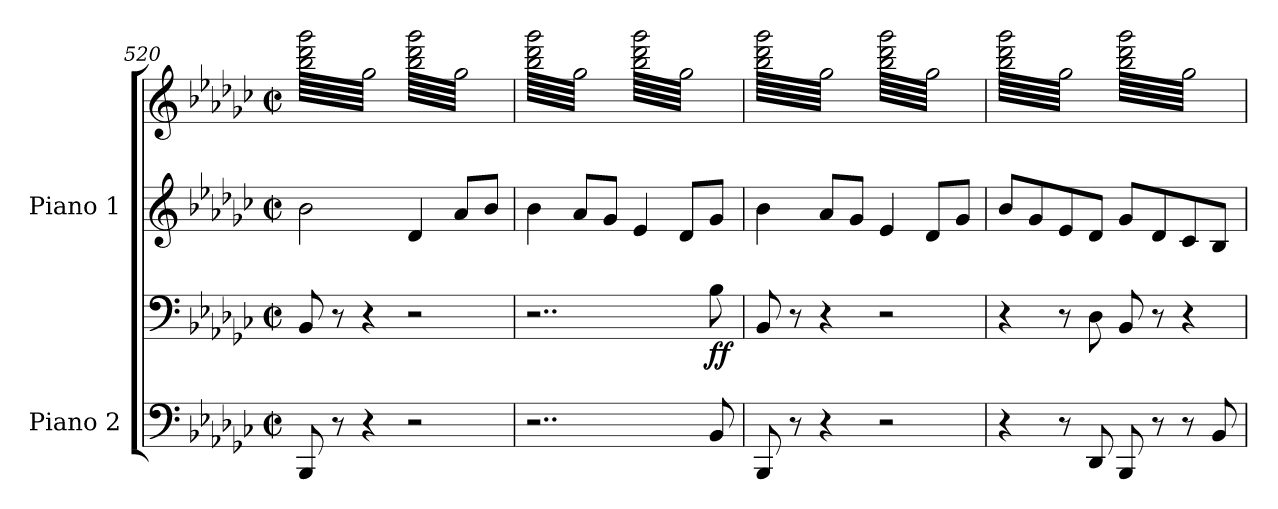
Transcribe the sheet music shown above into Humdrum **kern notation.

**kern	**kern	**dynam	**kern	**kern
*part2	*part2	*part2	*part1	*part1
*staff4	*staff3	*staff3/4	*staff2	*staff1
*I"Piano 2	*	*	*I"Piano 1	*
*I'Pno. 2	*	*	*I'Pno. 1	*
*clefF4	*clefF4	*	*clefG2	*clefG2
*k[b-e-a-d-g-c-]	*k[b-e-a-d-g-c-]	*	*k[b-e-a-d-g-c-]	*k[b-e-a-d-g-c-]
*M2/2	*M2/2	*	*M2/2	*M2/2
*met(c|)	*met(c|)	*	*met(c|)	*met(c|)
=520	=520	=520	=520	=520
*	*	*	*	*tremolo
8BBB-/	8BB-/	.	2b-\	64bb-\ 64ddd-\ 64ggg-\LLLL
.	.	.	.	64gg-\
.	.	.	.	64bb-\ 64ddd-\ 64ggg-\
.	.	.	.	64gg-\
.	.	.	.	64bb-\ 64ddd-\ 64ggg-\
.	.	.	.	64gg-\
.	.	.	.	64bb-\ 64ddd-\ 64ggg-\
.	.	.	.	64gg-\
8r	8r	.	.	64bb-\ 64ddd-\ 64ggg-\
.	.	.	.	64gg-\
.	.	.	.	64bb-\ 64ddd-\ 64ggg-\
.	.	.	.	64gg-\
.	.	.	.	64bb-\ 64ddd-\ 64ggg-\
.	.	.	.	64gg-\
.	.	.	.	64bb-\ 64ddd-\ 64ggg-\
.	.	.	.	64gg-\
4r	4r	.	.	64bb-\ 64ddd-\ 64ggg-\
.	.	.	.	64gg-\
.	.	.	.	64bb-\ 64ddd-\ 64ggg-\
.	.	.	.	64gg-\
.	.	.	.	64bb-\ 64ddd-\ 64ggg-\
.	.	.	.	64gg-\
.	.	.	.	64bb-\ 64ddd-\ 64ggg-\
.	.	.	.	64gg-\
.	.	.	.	64bb-\ 64ddd-\ 64ggg-\
.	.	.	.	64gg-\
.	.	.	.	64bb-\ 64ddd-\ 64ggg-\
.	.	.	.	64gg-\
.	.	.	.	64bb-\ 64ddd-\ 64ggg-\
.	.	.	.	64gg-\
.	.	.	.	64bb-\ 64ddd-\ 64ggg-\
.	.	.	.	64gg-\JJJJ
2r	2r	.	4d-/	64bb-\ 64ddd-\ 64ggg-\LLLL
.	.	.	.	64gg-\
.	.	.	.	64bb-\ 64ddd-\ 64ggg-\
.	.	.	.	64gg-\
.	.	.	.	64bb-\ 64ddd-\ 64ggg-\
.	.	.	.	64gg-\
.	.	.	.	64bb-\ 64ddd-\ 64ggg-\
.	.	.	.	64gg-\
.	.	.	.	64bb-\ 64ddd-\ 64ggg-\
.	.	.	.	64gg-\
.	.	.	.	64bb-\ 64ddd-\ 64ggg-\
.	.	.	.	64gg-\
.	.	.	.	64bb-\ 64ddd-\ 64ggg-\
.	.	.	.	64gg-\
.	.	.	.	64bb-\ 64ddd-\ 64ggg-\
.	.	.	.	64gg-\
.	.	.	8a-/L	64bb-\ 64ddd-\ 64ggg-\
.	.	.	.	64gg-\
.	.	.	.	64bb-\ 64ddd-\ 64ggg-\
.	.	.	.	64gg-\
.	.	.	.	64bb-\ 64ddd-\ 64ggg-\
.	.	.	.	64gg-\
.	.	.	.	64bb-\ 64ddd-\ 64ggg-\
.	.	.	.	64gg-\
.	.	.	8b-/J	64bb-\ 64ddd-\ 64ggg-\
.	.	.	.	64gg-\
.	.	.	.	64bb-\ 64ddd-\ 64ggg-\
.	.	.	.	64gg-\
.	.	.	.	64bb-\ 64ddd-\ 64ggg-\
.	.	.	.	64gg-\
.	.	.	.	64bb-\ 64ddd-\ 64ggg-\
.	.	.	.	64gg-\JJJJ
=521	=521	=521	=521	=521
2..r	2..r	.	4b-\	64bb-\ 64ddd-\ 64ggg-\LLLL
.	.	.	.	64gg-\
.	.	.	.	64bb-\ 64ddd-\ 64ggg-\
.	.	.	.	64gg-\
.	.	.	.	64bb-\ 64ddd-\ 64ggg-\
.	.	.	.	64gg-\
.	.	.	.	64bb-\ 64ddd-\ 64ggg-\
.	.	.	.	64gg-\
.	.	.	.	64bb-\ 64ddd-\ 64ggg-\
.	.	.	.	64gg-\
.	.	.	.	64bb-\ 64ddd-\ 64ggg-\
.	.	.	.	64gg-\
.	.	.	.	64bb-\ 64ddd-\ 64ggg-\
.	.	.	.	64gg-\
.	.	.	.	64bb-\ 64ddd-\ 64ggg-\
.	.	.	.	64gg-\
.	.	.	8a-/L	64bb-\ 64ddd-\ 64ggg-\
.	.	.	.	64gg-\
.	.	.	.	64bb-\ 64ddd-\ 64ggg-\
.	.	.	.	64gg-\
.	.	.	.	64bb-\ 64ddd-\ 64ggg-\
.	.	.	.	64gg-\
.	.	.	.	64bb-\ 64ddd-\ 64ggg-\
.	.	.	.	64gg-\
.	.	.	8g-/J	64bb-\ 64ddd-\ 64ggg-\
.	.	.	.	64gg-\
.	.	.	.	64bb-\ 64ddd-\ 64ggg-\
.	.	.	.	64gg-\
.	.	.	.	64bb-\ 64ddd-\ 64ggg-\
.	.	.	.	64gg-\
.	.	.	.	64bb-\ 64ddd-\ 64ggg-\
.	.	.	.	64gg-\JJJJ
.	.	.	4e-/	64bb-\ 64ddd-\ 64ggg-\LLLL
.	.	.	.	64gg-\
.	.	.	.	64bb-\ 64ddd-\ 64ggg-\
.	.	.	.	64gg-\
.	.	.	.	64bb-\ 64ddd-\ 64ggg-\
.	.	.	.	64gg-\
.	.	.	.	64bb-\ 64ddd-\ 64ggg-\
.	.	.	.	64gg-\
.	.	.	.	64bb-\ 64ddd-\ 64ggg-\
.	.	.	.	64gg-\
.	.	.	.	64bb-\ 64ddd-\ 64ggg-\
.	.	.	.	64gg-\
.	.	.	.	64bb-\ 64ddd-\ 64ggg-\
.	.	.	.	64gg-\
.	.	.	.	64bb-\ 64ddd-\ 64ggg-\
.	.	.	.	64gg-\
.	.	.	8d-/L	64bb-\ 64ddd-\ 64ggg-\
.	.	.	.	64gg-\
.	.	.	.	64bb-\ 64ddd-\ 64ggg-\
.	.	.	.	64gg-\
.	.	.	.	64bb-\ 64ddd-\ 64ggg-\
.	.	.	.	64gg-\
.	.	.	.	64bb-\ 64ddd-\ 64ggg-\
.	.	.	.	64gg-\
!	!	!LO:DY:b	!	!
8BB-/	8B-\	ff	8g-/J	64bb-\ 64ddd-\ 64ggg-\
.	.	.	.	64gg-\
.	.	.	.	64bb-\ 64ddd-\ 64ggg-\
.	.	.	.	64gg-\
.	.	.	.	64bb-\ 64ddd-\ 64ggg-\
.	.	.	.	64gg-\
.	.	.	.	64bb-\ 64ddd-\ 64ggg-\
.	.	.	.	64gg-\JJJJ
!!LO:LB:g=z
=522	=522	=522	=522	=522
8BBB-/	8BB-/	.	4b-\	64bb-\ 64ddd-\ 64ggg-\LLLL
.	.	.	.	64gg-\
.	.	.	.	64bb-\ 64ddd-\ 64ggg-\
.	.	.	.	64gg-\
.	.	.	.	64bb-\ 64ddd-\ 64ggg-\
.	.	.	.	64gg-\
.	.	.	.	64bb-\ 64ddd-\ 64ggg-\
.	.	.	.	64gg-\
8r	8r	.	.	64bb-\ 64ddd-\ 64ggg-\
.	.	.	.	64gg-\
.	.	.	.	64bb-\ 64ddd-\ 64ggg-\
.	.	.	.	64gg-\
.	.	.	.	64bb-\ 64ddd-\ 64ggg-\
.	.	.	.	64gg-\
.	.	.	.	64bb-\ 64ddd-\ 64ggg-\
.	.	.	.	64gg-\
4r	4r	.	8a-/L	64bb-\ 64ddd-\ 64ggg-\
.	.	.	.	64gg-\
.	.	.	.	64bb-\ 64ddd-\ 64ggg-\
.	.	.	.	64gg-\
.	.	.	.	64bb-\ 64ddd-\ 64ggg-\
.	.	.	.	64gg-\
.	.	.	.	64bb-\ 64ddd-\ 64ggg-\
.	.	.	.	64gg-\
.	.	.	8g-/J	64bb-\ 64ddd-\ 64ggg-\
.	.	.	.	64gg-\
.	.	.	.	64bb-\ 64ddd-\ 64ggg-\
.	.	.	.	64gg-\
.	.	.	.	64bb-\ 64ddd-\ 64ggg-\
.	.	.	.	64gg-\
.	.	.	.	64bb-\ 64ddd-\ 64ggg-\
.	.	.	.	64gg-\JJJJ
2r	2r	.	4e-/	64bb-\ 64ddd-\ 64ggg-\LLLL
.	.	.	.	64gg-\
.	.	.	.	64bb-\ 64ddd-\ 64ggg-\
.	.	.	.	64gg-\
.	.	.	.	64bb-\ 64ddd-\ 64ggg-\
.	.	.	.	64gg-\
.	.	.	.	64bb-\ 64ddd-\ 64ggg-\
.	.	.	.	64gg-\
.	.	.	.	64bb-\ 64ddd-\ 64ggg-\
.	.	.	.	64gg-\
.	.	.	.	64bb-\ 64ddd-\ 64ggg-\
.	.	.	.	64gg-\
.	.	.	.	64bb-\ 64ddd-\ 64ggg-\
.	.	.	.	64gg-\
.	.	.	.	64bb-\ 64ddd-\ 64ggg-\
.	.	.	.	64gg-\
.	.	.	8d-/L	64bb-\ 64ddd-\ 64ggg-\
.	.	.	.	64gg-\
.	.	.	.	64bb-\ 64ddd-\ 64ggg-\
.	.	.	.	64gg-\
.	.	.	.	64bb-\ 64ddd-\ 64ggg-\
.	.	.	.	64gg-\
.	.	.	.	64bb-\ 64ddd-\ 64ggg-\
.	.	.	.	64gg-\
.	.	.	8g-/J	64bb-\ 64ddd-\ 64ggg-\
.	.	.	.	64gg-\
.	.	.	.	64bb-\ 64ddd-\ 64ggg-\
.	.	.	.	64gg-\
.	.	.	.	64bb-\ 64ddd-\ 64ggg-\
.	.	.	.	64gg-\
.	.	.	.	64bb-\ 64ddd-\ 64ggg-\
.	.	.	.	64gg-\JJJJ
=523	=523	=523	=523	=523
4r	4r	.	8b-/L	64bb-\ 64ddd-\ 64ggg-\LLLL
.	.	.	.	64gg-\
.	.	.	.	64bb-\ 64ddd-\ 64ggg-\
.	.	.	.	64gg-\
.	.	.	.	64bb-\ 64ddd-\ 64ggg-\
.	.	.	.	64gg-\
.	.	.	.	64bb-\ 64ddd-\ 64ggg-\
.	.	.	.	64gg-\
.	.	.	8g-/	64bb-\ 64ddd-\ 64ggg-\
.	.	.	.	64gg-\
.	.	.	.	64bb-\ 64ddd-\ 64ggg-\
.	.	.	.	64gg-\
.	.	.	.	64bb-\ 64ddd-\ 64ggg-\
.	.	.	.	64gg-\
.	.	.	.	64bb-\ 64ddd-\ 64ggg-\
.	.	.	.	64gg-\
8r	8r	.	8e-/	64bb-\ 64ddd-\ 64ggg-\
.	.	.	.	64gg-\
.	.	.	.	64bb-\ 64ddd-\ 64ggg-\
.	.	.	.	64gg-\
.	.	.	.	64bb-\ 64ddd-\ 64ggg-\
.	.	.	.	64gg-\
.	.	.	.	64bb-\ 64ddd-\ 64ggg-\
.	.	.	.	64gg-\
8DD-/	8D-\	.	8d-/J	64bb-\ 64ddd-\ 64ggg-\
.	.	.	.	64gg-\
.	.	.	.	64bb-\ 64ddd-\ 64ggg-\
.	.	.	.	64gg-\
.	.	.	.	64bb-\ 64ddd-\ 64ggg-\
.	.	.	.	64gg-\
.	.	.	.	64bb-\ 64ddd-\ 64ggg-\
.	.	.	.	64gg-\JJJJ
8BBB-/	8BB-/	.	8g-/L	64bb-\ 64ddd-\ 64ggg-\LLLL
.	.	.	.	64gg-\
.	.	.	.	64bb-\ 64ddd-\ 64ggg-\
.	.	.	.	64gg-\
.	.	.	.	64bb-\ 64ddd-\ 64ggg-\
.	.	.	.	64gg-\
.	.	.	.	64bb-\ 64ddd-\ 64ggg-\
.	.	.	.	64gg-\
8r	8r	.	8d-/	64bb-\ 64ddd-\ 64ggg-\
.	.	.	.	64gg-\
.	.	.	.	64bb-\ 64ddd-\ 64ggg-\
.	.	.	.	64gg-\
.	.	.	.	64bb-\ 64ddd-\ 64ggg-\
.	.	.	.	64gg-\
.	.	.	.	64bb-\ 64ddd-\ 64ggg-\
.	.	.	.	64gg-\
8r	4r	.	8c-/	64bb-\ 64ddd-\ 64ggg-\
.	.	.	.	64gg-\
.	.	.	.	64bb-\ 64ddd-\ 64ggg-\
.	.	.	.	64gg-\
.	.	.	.	64bb-\ 64ddd-\ 64ggg-\
.	.	.	.	64gg-\
.	.	.	.	64bb-\ 64ddd-\ 64ggg-\
.	.	.	.	64gg-\
8BB-/	.	.	8B-/J	64bb-\ 64ddd-\ 64ggg-\
.	.	.	.	64gg-\
.	.	.	.	64bb-\ 64ddd-\ 64ggg-\
.	.	.	.	64gg-\
.	.	.	.	64bb-\ 64ddd-\ 64ggg-\
.	.	.	.	64gg-\
.	.	.	.	64bb-\ 64ddd-\ 64ggg-\
.	.	.	.	64gg-\JJJJ
*	*	*	*	*Xtremolo
.	.	.	.	.
.	.	.	.	.
.	.	.	.	.
.	.	.	.	.
.	.	.	.	.
.	.	.	.	.
.	.	.	.	.
.	.	.	.	.
.	.	.	.	.
.	.	.	.	.
.	.	.	.	.
.	.	.	.	.
.	.	.	.	.
.	.	.	.	.
.	.	.	.	.
.	.	.	.	.
=	=	=	=	=
*-	*-	*-	*-	*-
